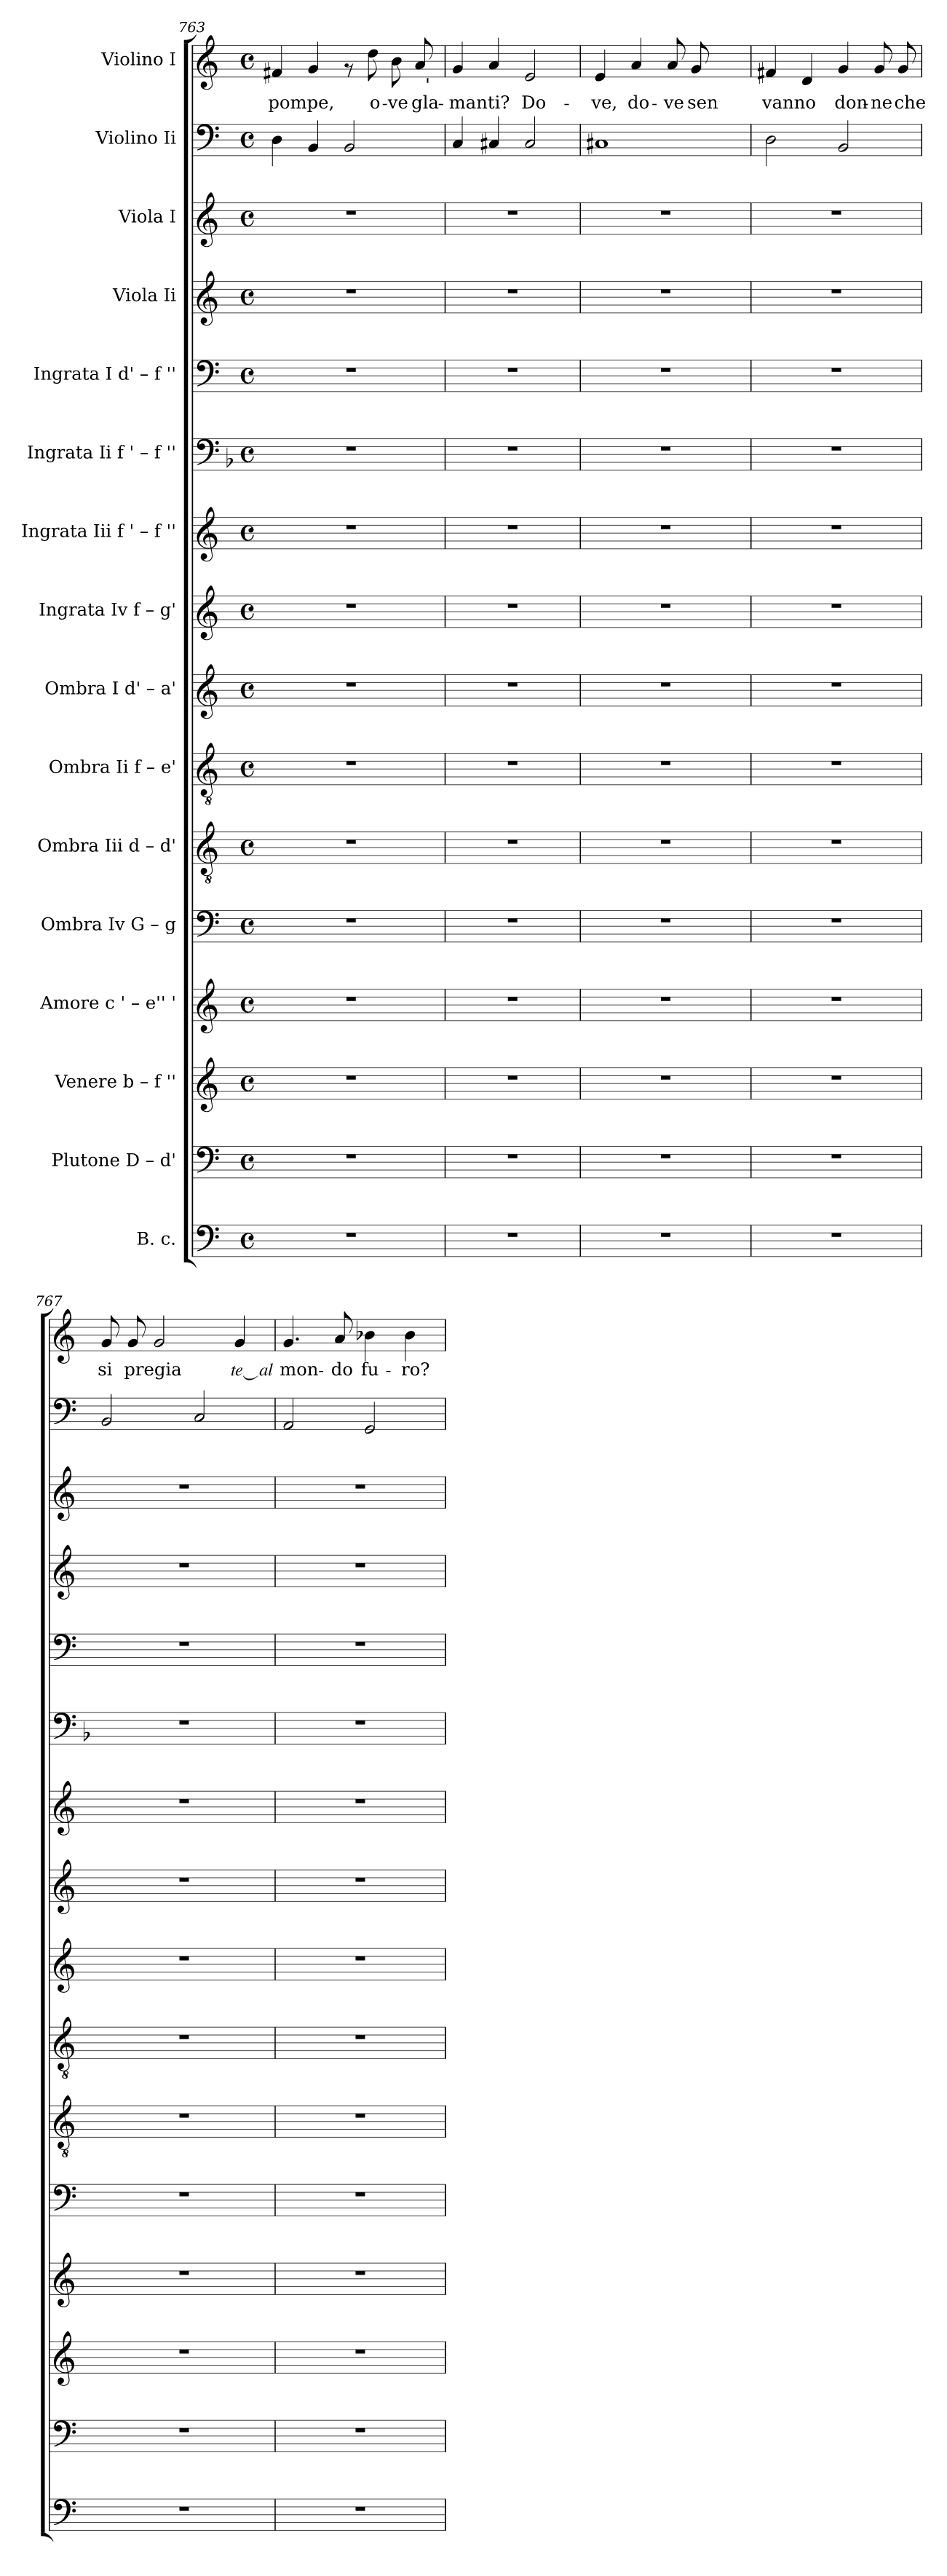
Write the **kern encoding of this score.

**kern	**kern	**kern	**kern	**kern	**kern	**kern	**kern	**kern	**kern	**kern	**kern	**kern	**kern	**kern	**kern	**text
*part16	*part15	*part14	*part13	*part12	*part11	*part10	*part9	*part8	*part7	*part6	*part5	*part4	*part3	*part2	*part1	*part1
*staff16	*staff15	*staff14	*staff13	*staff12	*staff11	*staff10	*staff9	*staff8	*staff7	*staff6	*staff5	*staff4	*staff3	*staff2	*staff1	*staff1
*I"B. c.	*I"Plutone  D – d'	*I"Venere  b – f ''	*I"Amore  c ' – e''  '	*I"Ombra Iv  G – g	*I"Ombra Iii  d – d'	*I"Ombra Ii  f – e'	*I"Ombra I  d' – a'	*I"Ingrata Iv  f – g'	*I"Ingrata Iii  f ' – f ''	*I"Ingrata Ii  f ' – f ''	*I"Ingrata I  d' – f ''	*I"Viola Ii	*I"Viola I	*I"Violino Ii	*I"Violino I	*
*clefF4	*clefF4	*clefG2	*clefG2	*clefF4	*clefGv2	*clefGv2	*clefG2	*clefG2	*clefG2	*clefF4	*clefF4	*clefG2	*clefG2	*clefF4	*clefG2	*
*k[]	*k[]	*k[]	*k[]	*k[]	*k[]	*k[]	*k[]	*k[]	*k[]	*k[b-]	*k[]	*k[]	*k[]	*k[]	*k[]	*
*C:	*C:	*C:	*C:	*C:	*C:	*C:	*C:	*C:	*C:	*F:	*C:	*C:	*C:	*C:	*C:	*
*M4/4	*M4/4	*M4/4	*M4/4	*M4/4	*M4/4	*M4/4	*M4/4	*M4/4	*M4/4	*M4/4	*M4/4	*M4/4	*M4/4	*M4/4	*M4/4	*
*met(c)	*met(c)	*met(c)	*met(c)	*met(c)	*met(c)	*met(c)	*met(c)	*met(c)	*met(c)	*met(c)	*met(c)	*met(c)	*met(c)	*met(c)	*met(c)	*
=763	=763	=763	=763	=763	=763	=763	=763	=763	=763	=763	=763	=763	=763	=763	=763	=763
!	!	!	!	!	!	!	!	!	!	!	!	!	!	!	!	!LO:LY:b:cj
*	*	*	*	*	*	*	*	*	*	*	*	*	*	*	*^	*
1r	1r	1r	1r	1r	1r	1r	1r	1r	1r	1r	1r	1r	1r	4D\	4f#X/	2ryy	pompe,
!	!	!	!	!	!	!	!	!	!	!	!	!	!	!	!	!	!LO:LY:b:cj
.	.	.	.	.	.	.	.	.	.	.	.	.	.	4BB/	4g/	.	.
.	.	.	.	.	.	.	.	.	.	.	.	.	.	2BB/	8rf	4ryy	.
!	!	!	!	!	!	!	!	!	!	!	!	!	!	!	!	!	!LO:LY:b:cj
.	.	.	.	.	.	.	.	.	.	.	.	.	.	.	8dd\	.	o-
!	!	!	!	!	!	!	!	!	!	!	!	!	!	!	!	!	!LO:LY:b:cj
.	.	.	.	.	.	.	.	.	.	.	.	.	.	.	8b\	8ryy	-ve
!	!	!	!	!	!	!	!	!	!	!	!	!	!	!	!	!	!LO:LY:b:cj
.	.	.	.	.	.	.	.	.	.	.	.	.	.	.	8a/	32ryy	gla-
!	!	!	!	!	!	!	!	!	!	!	!	!	!	!	!	!LO:TX:b:t='	!
.	.	.	.	.	.	.	.	.	.	.	.	.	.	.	.	16.ryy	.
=764	=764	=764	=764	=764	=764	=764	=764	=764	=764	=764	=764	=764	=764	=764	=764	=764	=764
!	!	!	!	!	!	!	!	!	!	!	!	!	!	!	!	!	!LO:LY:b:cj
*	*	*	*	*	*	*	*	*	*	*	*	*	*	*	*v	*v	*
1r	1r	1r	1r	1r	1r	1r	1r	1r	1r	1r	1r	1r	1r	4C/	4g/	-manti?
!	!	!	!	!	!	!	!	!	!	!	!	!	!	!	!	!LO:LY:b:cj
.	.	.	.	.	.	.	.	.	.	.	.	.	.	4C#X/	4a/	.
!	!	!	!	!	!	!	!	!	!	!	!	!	!	!	!	!LO:LY:b:cj
.	.	.	.	.	.	.	.	.	.	.	.	.	.	2C#/	2e/	Do-
=765	=765	=765	=765	=765	=765	=765	=765	=765	=765	=765	=765	=765	=765	=765	=765	=765
!	!	!	!	!	!	!	!	!	!	!	!	!	!	!	!	!LO:LY:b:cj
1r	1r	1r	1r	1r	1r	1r	1r	1r	1r	1r	1r	1r	1r	1C#X	4e/	-ve,
!	!	!	!	!	!	!	!	!	!	!	!	!	!	!	!	!LO:LY:b:cj
.	.	.	.	.	.	.	.	.	.	.	.	.	.	.	4a/	do-
!	!	!	!	!	!	!	!	!	!	!	!	!	!	!	!	!LO:LY:b:cj
.	.	.	.	.	.	.	.	.	.	.	.	.	.	.	8a/	-ve
!	!	!	!	!	!	!	!	!	!	!	!	!	!	!	!	!LO:LY:b:cj
.	.	.	.	.	.	.	.	.	.	.	.	.	.	.	8g/	sen
.	.	.	.	.	.	.	.	.	.	.	.	.	.	.	4ryy	.
!!LO:PB:g=z
=766	=766	=766	=766	=766	=766	=766	=766	=766	=766	=766	=766	=766	=766	=766	=766	=766
!	!	!	!	!	!	!	!	!	!	!	!	!	!	!	!	!LO:LY:b:cj
1r	1r	1r	1r	1r	1r	1r	1r	1r	1r	1r	1r	1r	1r	2D\	4f#X/	vanno
!	!	!	!	!	!	!	!	!	!	!	!	!	!	!	!	!LO:LY:b:cj
.	.	.	.	.	.	.	.	.	.	.	.	.	.	.	4d/	.
!	!	!	!	!	!	!	!	!	!	!	!	!	!	!	!	!LO:LY:b:cj
.	.	.	.	.	.	.	.	.	.	.	.	.	.	2BB/	4g/	don-
!	!	!	!	!	!	!	!	!	!	!	!	!	!	!	!	!LO:LY:b:cj
.	.	.	.	.	.	.	.	.	.	.	.	.	.	.	8g/	-ne
!	!	!	!	!	!	!	!	!	!	!	!	!	!	!	!	!LO:LY:b:cj
.	.	.	.	.	.	.	.	.	.	.	.	.	.	.	8g/	che
=767	=767	=767	=767	=767	=767	=767	=767	=767	=767	=767	=767	=767	=767	=767	=767	=767
!	!	!	!	!	!	!	!	!	!	!	!	!	!	!	!	!LO:LY:b:cj
1r	1r	1r	1r	1r	1r	1r	1r	1r	1r	1r	1r	1r	1r	2BB/	8g/	si
!	!	!	!	!	!	!	!	!	!	!	!	!	!	!	!	!LO:LY:b:cj
.	.	.	.	.	.	.	.	.	.	.	.	.	.	.	8g/	pregia-
!	!	!	!	!	!	!	!	!	!	!	!	!	!	!	!	!LO:LY:b:cj
.	.	.	.	.	.	.	.	.	.	.	.	.	.	.	2g/	--
.	.	.	.	.	.	.	.	.	.	.	.	.	.	2C/	.	.
!	!	!	!	!	!	!	!	!	!	!	!	!	!	!	!	!LO:LY:b:cj
.	.	.	.	.	.	.	.	.	.	.	.	.	.	.	4g/	-te‿al
=768	=768	=768	=768	=768	=768	=768	=768	=768	=768	=768	=768	=768	=768	=768	=768	=768
!	!	!	!	!	!	!	!	!	!	!	!	!	!	!	!	!LO:LY:b:cj
1r	1r	1r	1r	1r	1r	1r	1r	1r	1r	1r	1r	1r	1r	2AA/	4.g/	mon-
!	!	!	!	!	!	!	!	!	!	!	!	!	!	!	!	!LO:LY:b:cj
.	.	.	.	.	.	.	.	.	.	.	.	.	.	.	8a/	-do
!	!	!	!	!	!	!	!	!	!	!	!	!	!	!	!	!LO:LY:b:cj
.	.	.	.	.	.	.	.	.	.	.	.	.	.	2GG/	4b-X\	fu-
!	!	!	!	!	!	!	!	!	!	!	!	!	!	!	!	!LO:LY:b:cj
.	.	.	.	.	.	.	.	.	.	.	.	.	.	.	4b-\	-ro?
=	=	=	=	=	=	=	=	=	=	=	=	=	=	=	=	=
*-	*-	*-	*-	*-	*-	*-	*-	*-	*-	*-	*-	*-	*-	*-	*-	*-
